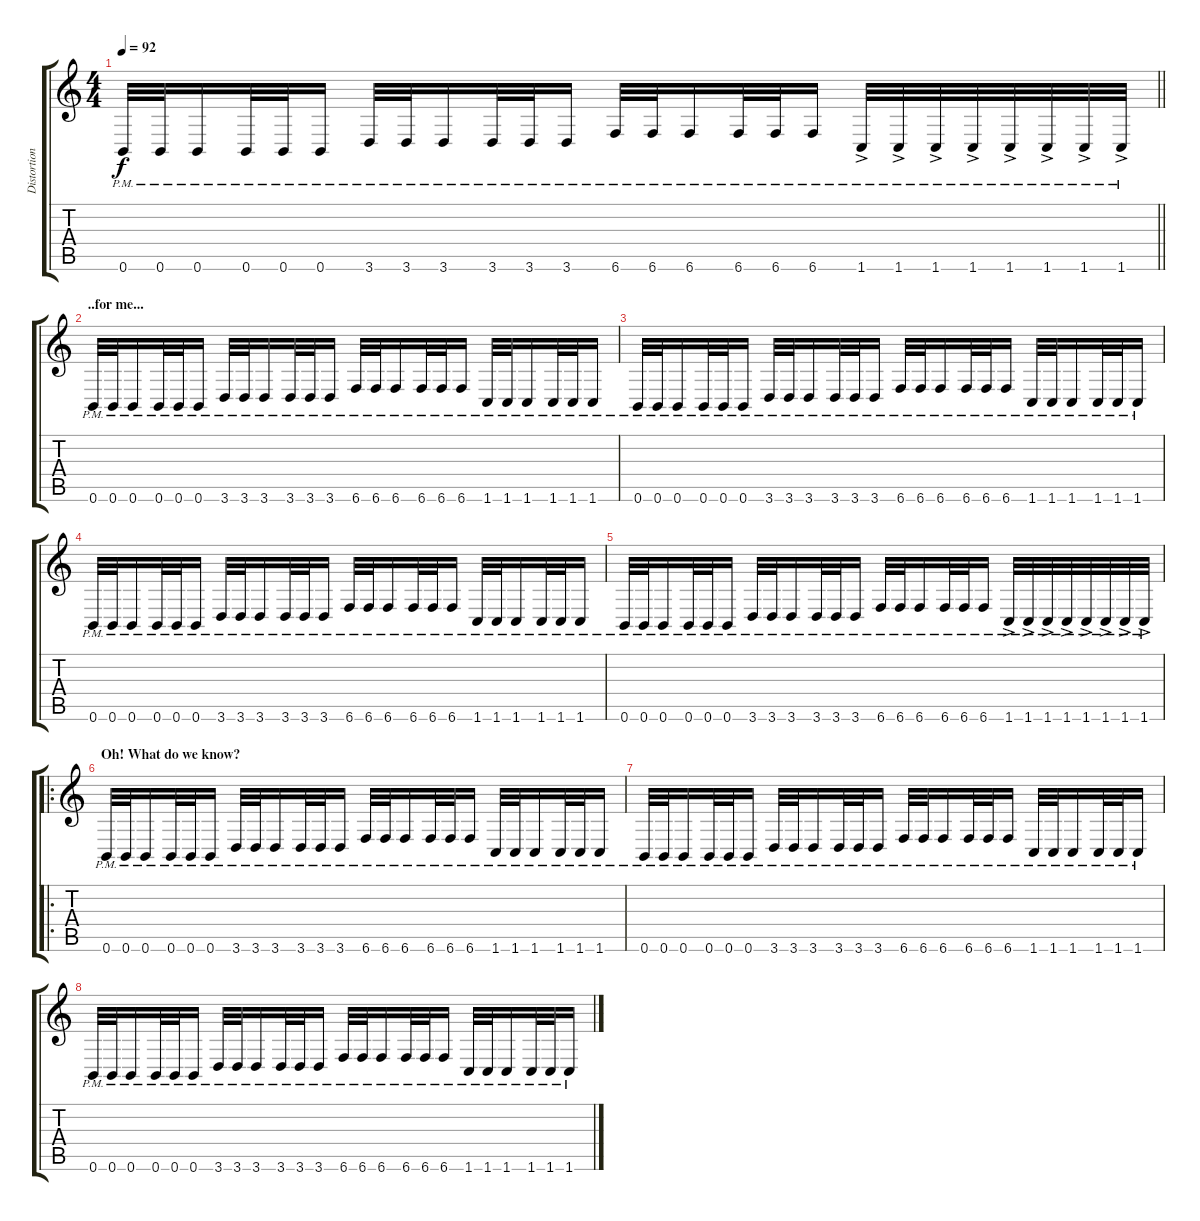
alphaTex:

\track ("Distortion Guitar" "Distortion") {instrument distortionguitar}
\staff {score tabs}
\tuning (Eb4 B3 Gb3 B2 Gb2 B1) {hide}
\ts (4 4)
\tempo 92
\clef g2
\barLineRight lightlight
\ks c
0.6{pm}.32{dy f} 0.6{pm}.32 0.6{pm}.16 0.6{pm}.32 0.6{pm}.32 0.6{pm}.16 3.6{pm}.32 3.6{pm}.32 3.6{pm}.16 3.6{pm}.32 3.6{pm}.32 3.6{pm}.16 6.6{pm}.32 6.6{pm}.32 6.6{pm}.16 6.6{pm}.32 6.6{pm}.32 6.6{pm}.16 1.6{ac pm}.32 1.6{ac pm}.32 1.6{ac pm}.32 1.6{ac pm}.32 1.6{ac pm}.32 1.6{ac pm}.32 1.6{ac pm}.32 1.6{ac pm}.32 |
\section ("" "..for me...")
0.6{pm}.32 0.6{pm}.32 0.6{pm}.16 0.6{pm}.32 0.6{pm}.32 0.6{pm}.16 3.6{pm}.32 3.6{pm}.32 3.6{pm}.16 3.6{pm}.32 3.6{pm}.32 3.6{pm}.16 6.6{pm}.32 6.6{pm}.32 6.6{pm}.16 6.6{pm}.32 6.6{pm}.32 6.6{pm}.16 1.6{pm}.32 1.6{pm}.32 1.6{pm}.16 1.6{pm}.32 1.6{pm}.32 1.6{pm}.16 |
0.6{pm}.32 0.6{pm}.32 0.6{pm}.16 0.6{pm}.32 0.6{pm}.32 0.6{pm}.16 3.6{pm}.32 3.6{pm}.32 3.6{pm}.16 3.6{pm}.32 3.6{pm}.32 3.6{pm}.16 6.6{pm}.32 6.6{pm}.32 6.6{pm}.16 6.6{pm}.32 6.6{pm}.32 6.6{pm}.16 1.6{pm}.32 1.6{pm}.32 1.6{pm}.16 1.6{pm}.32 1.6{pm}.32 1.6{pm}.16 |
0.6{pm}.32 0.6{pm}.32 0.6{pm}.16 0.6{pm}.32 0.6{pm}.32 0.6{pm}.16 3.6{pm}.32 3.6{pm}.32 3.6{pm}.16 3.6{pm}.32 3.6{pm}.32 3.6{pm}.16 6.6{pm}.32 6.6{pm}.32 6.6{pm}.16 6.6{pm}.32 6.6{pm}.32 6.6{pm}.16 1.6{pm}.32 1.6{pm}.32 1.6{pm}.16 1.6{pm}.32 1.6{pm}.32 1.6{pm}.16 |
0.6{pm}.32 0.6{pm}.32 0.6{pm}.16 0.6{pm}.32 0.6{pm}.32 0.6{pm}.16 3.6{pm}.32 3.6{pm}.32 3.6{pm}.16 3.6{pm}.32 3.6{pm}.32 3.6{pm}.16 6.6{pm}.32 6.6{pm}.32 6.6{pm}.16 6.6{pm}.32 6.6{pm}.32 6.6{pm}.16 1.6{ac pm}.32 1.6{ac pm}.32 1.6{ac pm}.32 1.6{ac pm}.32 1.6{ac pm}.32 1.6{ac pm}.32 1.6{ac pm}.32 1.6{ac pm}.32 |
\ro
\section ("" "Oh! What do we know?")
0.6{pm}.32 0.6{pm}.32 0.6{pm}.16 0.6{pm}.32 0.6{pm}.32 0.6{pm}.16 3.6{pm}.32 3.6{pm}.32 3.6{pm}.16 3.6{pm}.32 3.6{pm}.32 3.6{pm}.16 6.6{pm}.32 6.6{pm}.32 6.6{pm}.16 6.6{pm}.32 6.6{pm}.32 6.6{pm}.16 1.6{pm}.32 1.6{pm}.32 1.6{pm}.16 1.6{pm}.32 1.6{pm}.32 1.6{pm}.16 |
0.6{pm}.32 0.6{pm}.32 0.6{pm}.16 0.6{pm}.32 0.6{pm}.32 0.6{pm}.16 3.6{pm}.32 3.6{pm}.32 3.6{pm}.16 3.6{pm}.32 3.6{pm}.32 3.6{pm}.16 6.6{pm}.32 6.6{pm}.32 6.6{pm}.16 6.6{pm}.32 6.6{pm}.32 6.6{pm}.16 1.6{pm}.32 1.6{pm}.32 1.6{pm}.16 1.6{pm}.32 1.6{pm}.32 1.6{pm}.16 |
0.6{pm}.32 0.6{pm}.32 0.6{pm}.16 0.6{pm}.32 0.6{pm}.32 0.6{pm}.16 3.6{pm}.32 3.6{pm}.32 3.6{pm}.16 3.6{pm}.32 3.6{pm}.32 3.6{pm}.16 6.6{pm}.32 6.6{pm}.32 6.6{pm}.16 6.6{pm}.32 6.6{pm}.32 6.6{pm}.16 1.6{pm}.32 1.6{pm}.32 1.6{pm}.16 1.6{pm}.32 1.6{pm}.32 1.6{pm}.16
